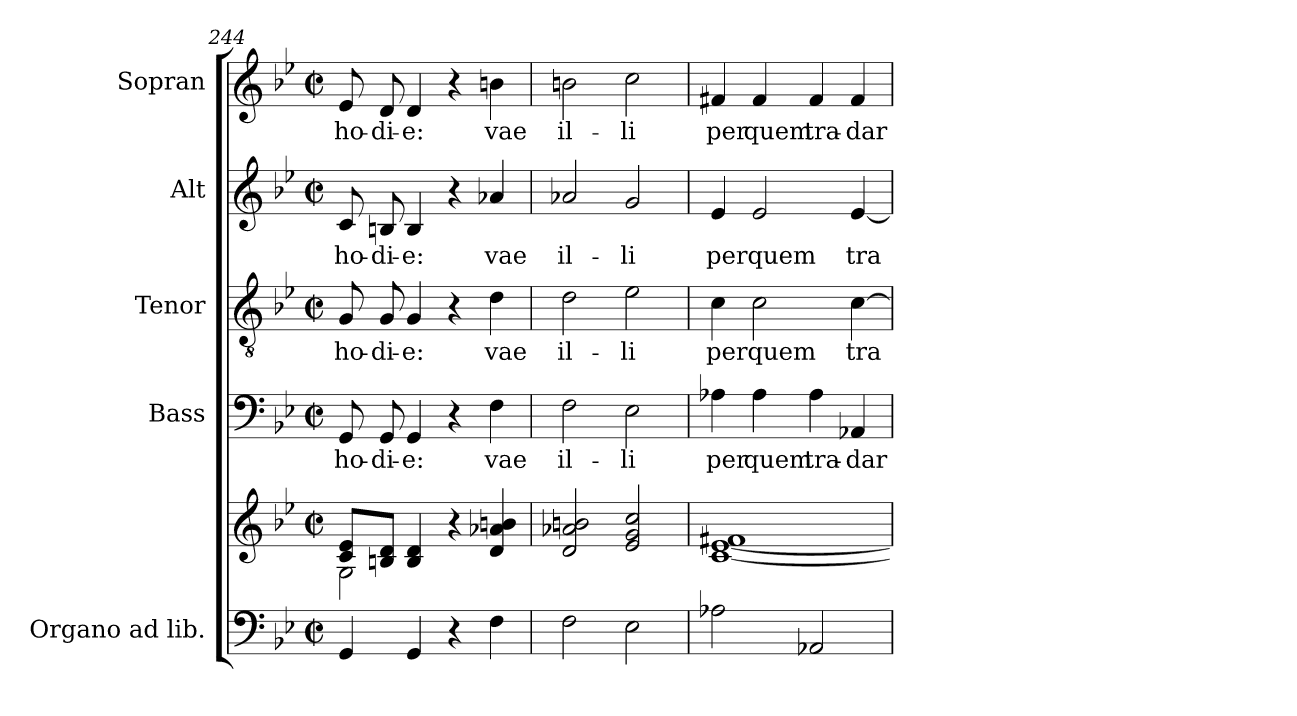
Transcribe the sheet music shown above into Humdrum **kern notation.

**kern	**kern	**kern	**text	**kern	**text	**kern	**text	**kern	**text
*part5	*part5	*part4	*part4	*part3	*part3	*part2	*part2	*part1	*part1
*staff6	*staff5	*staff4	*staff4	*staff3	*staff3	*staff2	*staff2	*staff1	*staff1
*I"Organo ad lib.	*	*I"Bass	*	*I"Tenor	*	*I"Alt	*	*I"Sopran	*
*	*	*I'B.	*	*I'T.	*	*I'A.	*	*I'S.	*
*clefF4	*clefG2	*clefF4	*	*clefGv2	*	*clefG2	*	*clefG2	*
*k[b-e-]	*k[b-e-]	*k[b-e-]	*	*k[b-e-]	*	*k[b-e-]	*	*k[b-e-]	*
*B-:	*B-:	*B-:	*	*B-:	*	*B-:	*	*B-:	*
*M2/2	*M2/2	*M2/2	*	*M2/2	*	*M2/2	*	*M2/2	*
*met(c|)	*met(c|)	*met(c|)	*	*met(c|)	*	*met(c|)	*	*met(c|)	*
=244	=244	=244	=244	=244	=244	=244	=244	=244	=244
*	*^	*	*	*	*	*	*	*	*
!	!	!	!	!LO:LY:b	!	!LO:LY:b	!	!LO:LY:b	!	!LO:LY:b
4GG/	8c/ 8e-/L	2G\	8GG/	ho-	8G/	ho-	8c/	ho-	8e-/	ho-
!	!	!	!	!LO:LY:b	!	!LO:LY:b	!	!LO:LY:b	!	!LO:LY:b
.	8Bn/ 8d/J	.	8GG/	-di-	8G/	-di-	8Bn/	-di-	8d/	-di-
!	!	!	!	!LO:LY:b	!	!LO:LY:b	!	!LO:LY:b	!	!LO:LY:b
4GG/	4B/ 4d/	.	4GG/	-e:	4G/	-e:	4B/	-e:	4d/	-e:
4r	4r	2ryy	4r	.	4r	.	4r	.	4r	.
!	!	!	!	!LO:LY:b	!	!LO:LY:b	!	!LO:LY:b	!	!LO:LY:b
4F\	4d/ 4a-X/ 4bn/	.	4F\	vae	4d\	vae	4a-X/	vae	4bn\	vae
*	*v	*v	*	*	*	*	*	*	*	*
!!LO:PB:g=z
=245	=245	=245	=245	=245	=245	=245	=245	=245	=245
!	!	!	!LO:LY:b	!	!LO:LY:b	!	!LO:LY:b	!	!LO:LY:b
2F\	2d/ 2a-X/ 2bn/	2F\	il-	2d\	il-	2a-X/	il-	2bn\	il-
!	!	!	!LO:LY:b	!	!LO:LY:b	!	!LO:LY:b	!	!LO:LY:b
2E-\	2e-/ 2g/ 2cc/	2E-\	-li	2e-\	-li	2g/	-li	2cc\	-li
=246	=246	=246	=246	=246	=246	=246	=246	=246	=246
!	!	!	!LO:LY:b	!	!LO:LY:b	!	!LO:LY:b	!	!LO:LY:b
2A-X\	[1c [<1e- 1f#X	4A-X\	per	4c\	per	4e-/	per	4f#X/	per
!	!	!	!LO:LY:b	!	!LO:LY:b	!	!LO:LY:b	!	!LO:LY:b
.	.	4A-\	quem	2c\	quem	2e-/	quem	4f#/	quem
!	!	!	!LO:LY:b	!	!	!	!	!	!LO:LY:b
2AA-X/	.	4A-\	tra-	.	.	.	.	4f#/	tra-
!	!	!	!LO:LY:b	!	!LO:LY:b	!	!LO:LY:b	!	!LO:LY:b
.	.	4AA-X/	-dar	[4c\	tra-	[4e-/	tra-	4f#/	-dar
=	=	=	=	=	=	=	=	=	=
*-	*-	*-	*-	*-	*-	*-	*-	*-	*-
